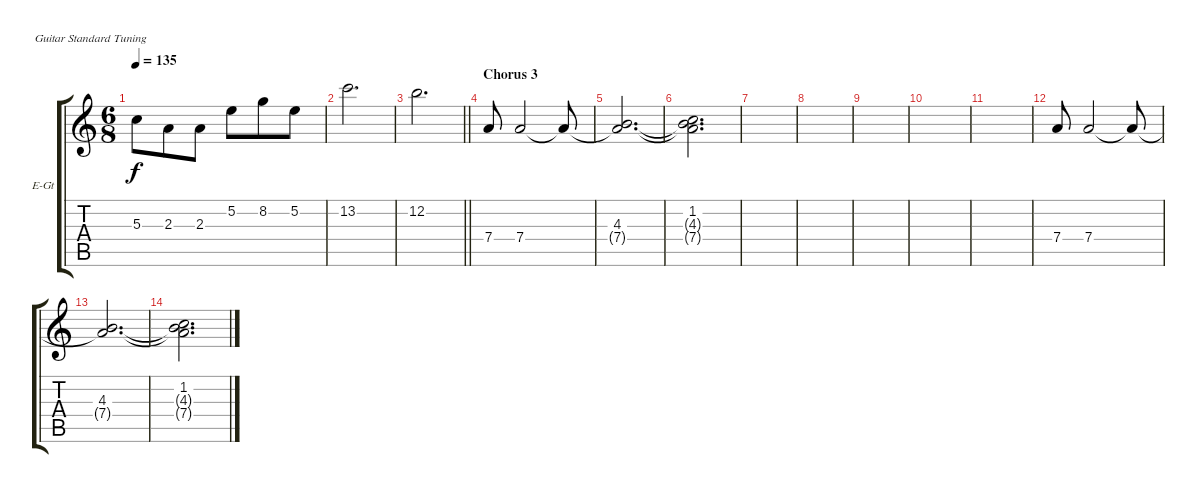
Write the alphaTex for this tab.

\bracketExtendMode groupsimilarinstruments
\firstSystemTrackNameOrientation horizontal
\otherSystemsTrackNameOrientation horizontal
\track ("vocal back (Konstantin Bekrev)" "E-Gt") {instrument electricguitarclean}
\staff {score tabs}
\tuning (E4 B3 G3 D3 A2 E2)
\ts (6 8)
\tempo 135
\clef g2
\scale
0.333333
\ks aminor
5.3.8{dy f} 2.3.8 2.3.8 5.2.8 8.2.8 5.2.8 |
\scale
0.333333 13.2.2{d} |
\scale
0.333333
\barLineRight lightlight
12.2.2{d} |
\beaming (8 3 3)
\section ("" "Chorus 3")
\scale
0.333333 7.4.8 7.4.2 7.4{t}.8 |
\scale
0.333333 (4.3 7.4{t}).2{d} |
\scale
0.333333 (4.3{t} 1.2 7.4{t}).2{d} |
\scale
0.333333 |
\scale
0.333333 |
\scale
0.333333 |
\scale
0.333333 |
\scale
0.333333 |
\scale
0.333333 7.4.8 7.4.2 7.4{t}.8 |
\scale
0.333333 (4.3 7.4{t}).2{d} |
\scale
0.333333 (4.3{t} 1.2 7.4{t}).2{d} |
\scale
0.333333 |
\beaming (8 2 2 2 2)
\scale
0.333333
